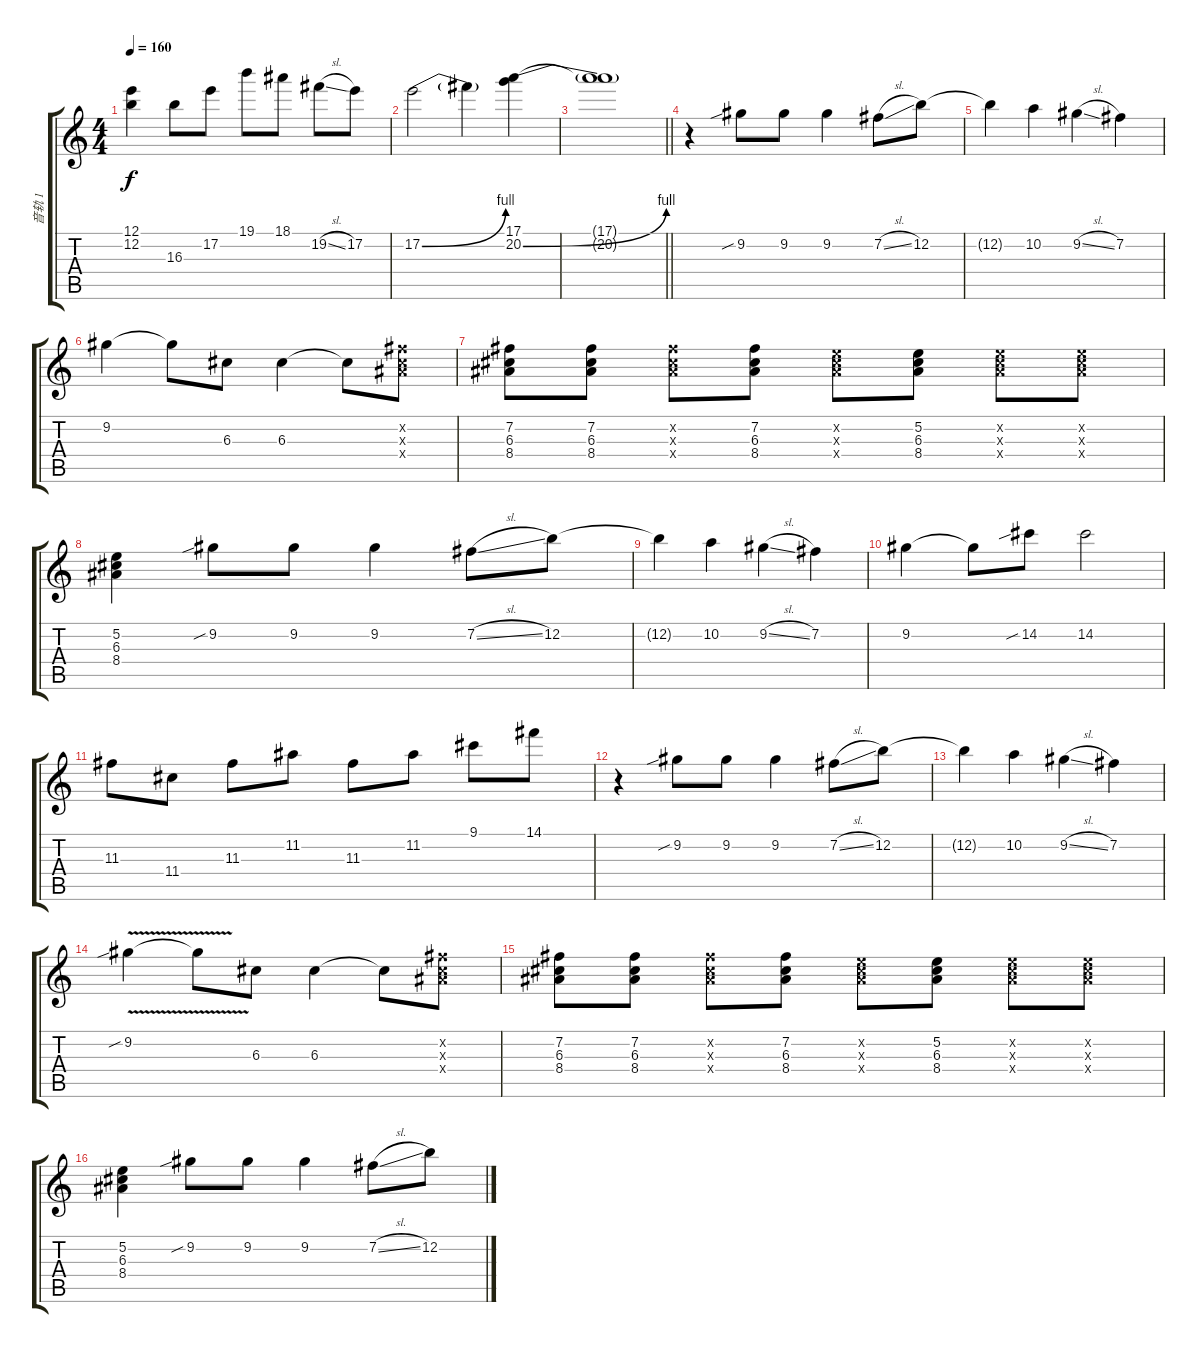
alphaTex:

\track ("音轨 1" "音轨 1") {instrument distortionguitar}
\staff {score tabs}
\tuning (E4 B3 G3 D3 A2 E2) {hide}
\ts (4 4)
\tempo 160
\clef g2
\ks c
(12.1{t} 12.2{t}).4{dy f} 16.3.8 17.2.8 19.1.8 18.1.8 19.2{sl}.8 17.2.8 |
17.2{be (bend 0 0 60 4)}.2 17.2{t}.4 (17.1 20.2{be (bend 0 0 60 4)}).4 |
\barLineRight lightlight
(17.1{t} 20.2{t}).1 |
r.4 9.2{sib}.8 9.2.8 9.2.4 7.2{sl}.8 12.2.8 |
12.2{t}.4 10.2.4 9.2{sl}.4 7.2.4 |
9.2.4 9.2{t}.8 6.3.8 6.3.4 6.3{t}.8 (7.2{x} 6.3{x} 8.4{x}).8 |
(7.2 6.3 8.4).8 (7.2 6.3 8.4).8 (7.2{x} 6.3{x} 8.4{x}).8 (7.2 6.3 8.4).8 (5.2{x} 6.3{x} 8.4{x}).8 (5.2 6.3 8.4).8 (5.2{x} 6.3{x} 8.4{x}).8 (5.2{x} 6.3{x} 8.4{x}).8 |
(5.2 6.3 8.4).4 9.2{sib}.8 9.2.8 9.2.4 7.2{sl}.8 12.2.8 |
12.2{t}.4 10.2.4 9.2{sl}.4 7.2.4 |
9.2.4 9.2{t}.8 14.2{sib}.8 14.2.2 |
11.3.8 11.4.8 11.3.8 11.2.8 11.3.8 11.2.8 9.1.8 14.1.8 |
r.4 9.2{sib}.8 9.2.8 9.2.4 7.2{sl}.8 12.2.8 |
12.2{t}.4 10.2.4 9.2{sl}.4 7.2.4 |
9.2{v sib}.4 9.2{t}.8 6.3.8 6.3.4 6.3{t}.8 (7.2{x} 6.3{x} 8.4{x}).8 |
(7.2 6.3 8.4).8 (7.2 6.3 8.4).8 (7.2{x} 6.3{x} 8.4{x}).8 (7.2 6.3 8.4).8 (5.2{x} 6.3{x} 8.4{x}).8 (5.2 6.3 8.4).8 (5.2{x} 6.3{x} 8.4{x}).8 (5.2{x} 6.3{x} 8.4{x}).8 |
(5.2 6.3 8.4).4 9.2{sib}.8 9.2.8 9.2.4 7.2{sl}.8 12.2.8
